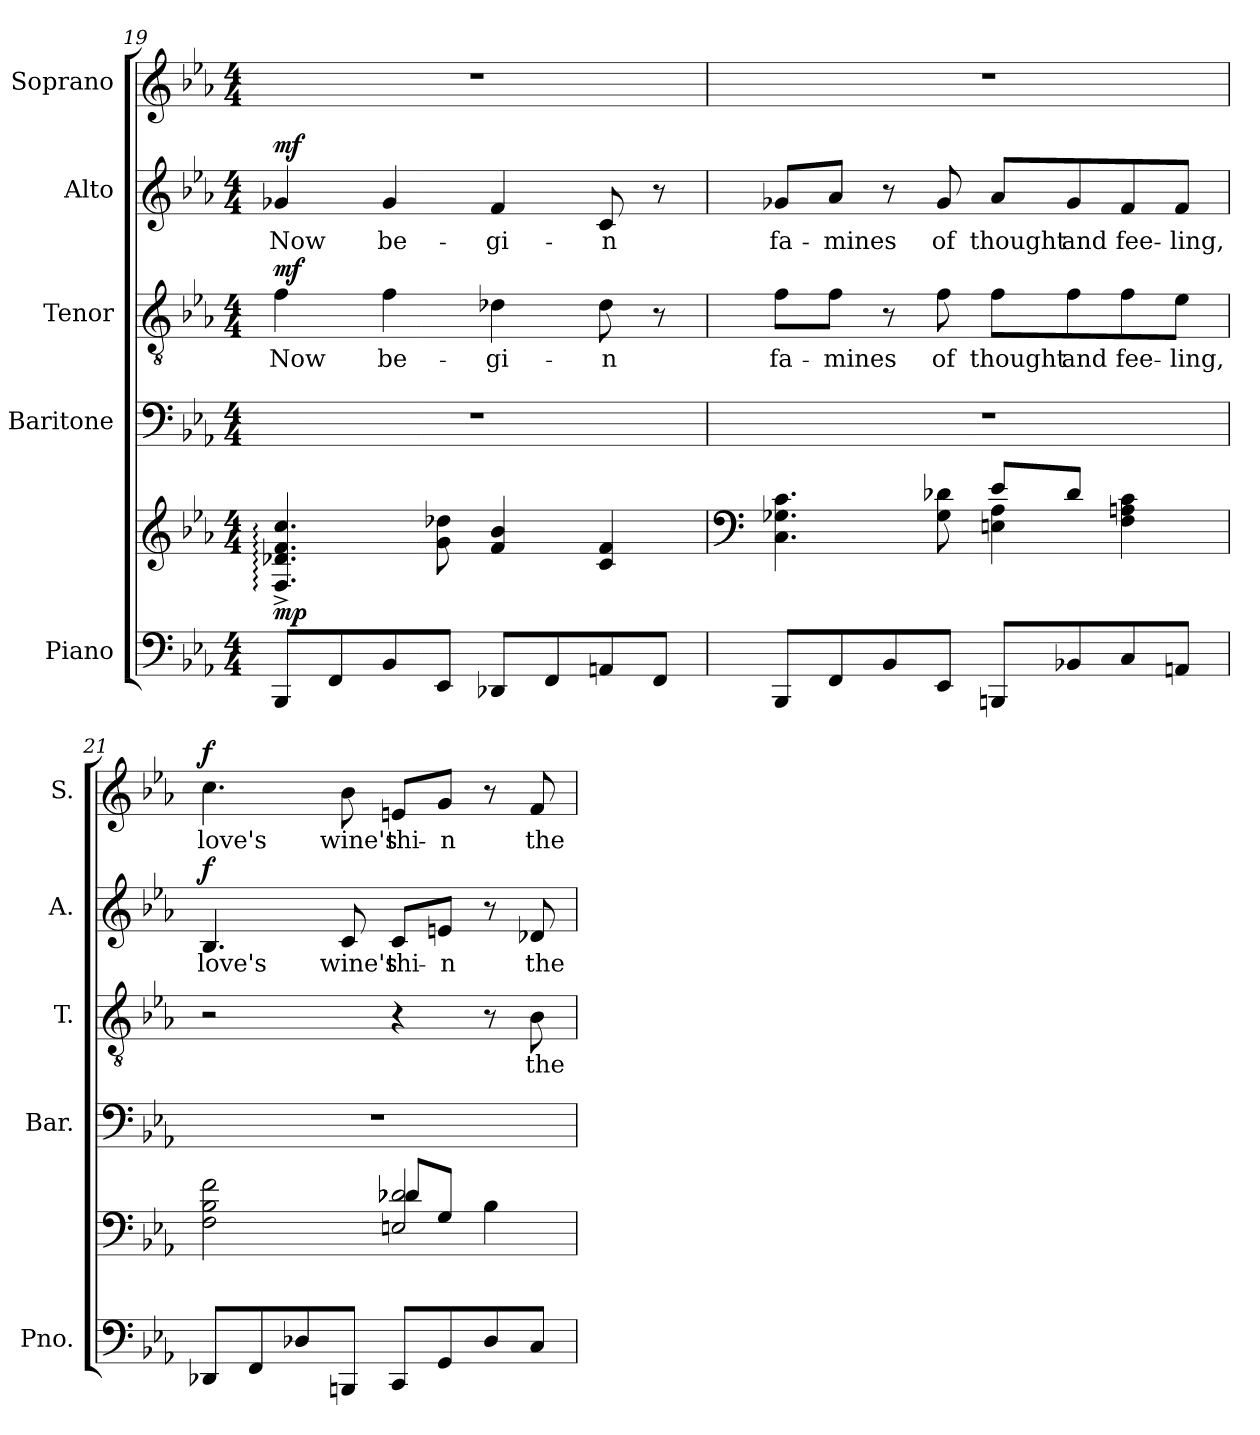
**kern	**kern	**dynam	**kern	**kern	**text	**dynam	**kern	**text	**dynam	**kern	**text	**dynam
*part5	*part5	*part5	*part4	*part3	*part3	*part3	*part2	*part2	*part2	*part1	*part1	*part1
*staff6	*staff5	*staff5/6	*staff4	*staff3	*staff3	*staff3	*staff2	*staff2	*staff2	*staff1	*staff1	*staff1
*I"Piano	*	*	*I"Baritone	*I"Tenor	*	*	*I"Alto	*	*	*I"Soprano	*	*
*I'Pno.	*	*	*I'Bar.	*I'T.	*	*	*I'A.	*	*	*I'S.	*	*
*clefF4	*clefG2	*	*clefF4	*clefGv2	*	*	*clefG2	*	*	*clefG2	*	*
*k[b-e-a-]	*k[b-e-a-]	*	*k[b-e-a-]	*k[b-e-a-]	*	*	*k[b-e-a-]	*	*	*k[b-e-a-]	*	*
*M4/4	*M4/4	*	*M4/4	*M4/4	*	*	*M4/4	*	*	*M4/4	*	*
=19	=19	=19	=19	=19	=19	=19	=19	=19	=19	=19	=19	=19
!	!	!LO:DY:b	!	!	!LO:LY:b	!LO:DY:b	!	!LO:LY:b	!LO:DY:b	!	!	!
8BBB-/L	4.F/:^ 4.d-X/:^ 4.f/:^ 4.cc/:^	mp	1r	4f\	Now	mf	4g-X/	Now	mf	1r	.	.
8FF/	.	.	.	.	.	.	.	.	.	.	.	.
!	!	!	!	!	!LO:LY:b	!	!	!LO:LY:b	!	!	!	!
8BB-/	.	.	.	4f\	be-	.	4g-/	be-	.	.	.	.
8EE-/J	8g\ 8dd-X\	.	.	.	.	.	.	.	.	.	.	.
!	!	!	!	!	!LO:LY:b	!	!	!LO:LY:b	!	!	!	!
8DD-X/L	4f/ 4b-/	.	.	4d-X\	-gi-	.	4f/	-gi-	.	.	.	.
8FF/	.	.	.	.	.	.	.	.	.	.	.	.
!	!	!	!	!	!LO:LY:b	!	!	!LO:LY:b	!	!	!	!
8AAn/	4c/ 4f/	.	.	8d-\	-n	.	8c/	-n	.	.	.	.
8FF/J	.	.	.	8r	.	.	8r	.	.	.	.	.
!!LO:LB:g=z
=20	=20	=20	=20	=20	=20	=20	=20	=20	=20	=20	=20	=20
*	*clefF4	*	*	*	*	*	*	*	*	*	*	*
*	*^	*	*	*	*	*	*	*	*	*	*	*
!	!	!	!	!	!	!LO:LY:b	!	!	!LO:LY:b	!	!	!	!
8BBB-/L	4.C\ 4.G-X\ 4.c\	2ryy	.	1r	8f\L	fa-	.	8g-X/L	fa-	.	1r	.	.
!	!	!	!	!	!	!LO:LY:b	!	!	!LO:LY:b	!	!	!	!
8FF/	.	.	.	.	8f\J	-mines	.	8a-/J	-mines	.	.	.	.
8BB-/	.	.	.	.	8r	.	.	8r	.	.	.	.	.
!	!	!	!	!	!	!LO:LY:b	!	!	!LO:LY:b	!	!	!	!
8EE-/J	8G-\ 8d-X\	.	.	.	8f\	of	.	8g-/	of	.	.	.	.
!	!	!	!	!	!	!LO:LY:b	!	!	!LO:LY:b	!	!	!	!
8BBBn/L	4En\ 4A-\	8e-/L	.	.	8f\L	thought	.	8a-/L	thought	.	.	.	.
!	!	!	!	!	!	!LO:LY:b	!	!	!LO:LY:b	!	!	!	!
8BB-X/	.	8d-/J	.	.	8f\	and	.	8g-/	and	.	.	.	.
!	!	!	!	!	!	!LO:LY:b	!	!	!LO:LY:b	!	!	!	!
8C/	4F\ 4An\ 4c\	4ryy	.	.	8f\	fee-	.	8f/	fee-	.	.	.	.
!	!	!	!	!	!	!LO:LY:b	!	!	!LO:LY:b	!	!	!	!
8AAn/J	.	.	.	.	8e-\J	-ling,	.	8f/J	-ling,	.	.	.	.
=21	=21	=21	=21	=21	=21	=21	=21	=21	=21	=21	=21	=21	=21
!	!	!	!	!	!	!	!	!	!LO:LY:b	!LO:DY:b	!	!LO:LY:b	!LO:DY:b
8DD-X/L	2F\ 2B-\ 2f\	2ryy	.	1r	2r	.	.	4.B-/	love's	f	4.cc\	love's	f
8FF/	.	.	.	.	.	.	.	.	.	.	.	.	.
8D-X/	.	.	.	.	.	.	.	.	.	.	.	.	.
!	!	!	!	!	!	!	!	!	!LO:LY:b	!	!	!LO:LY:b	!
8BBBn/J	.	.	.	.	.	.	.	8c/	wine's	.	8b-\	wine's	.
!	!	!	!	!	!	!	!	!	!LO:LY:b	!	!	!LO:LY:b	!
8CC/L	2En/ 2d-X/	8d-/L	.	.	4r	.	.	8c/L	thi-	.	8en/L	thi-	.
!	!	!	!	!	!	!	!	!	!LO:LY:b	!	!	!LO:LY:b	!
8GG/	.	8G/J	.	.	.	.	.	8en/J	-n	.	8g/J	-n	.
8D-/	.	4B-\	.	.	8r	.	.	8r	.	.	8r	.	.
!	!	!	!	!	!	!LO:LY:b	!	!	!LO:LY:b	!	!	!LO:LY:b	!
8C/J	.	.	.	.	8B-\	the	.	8d-X/	the	.	8f/	the	.
*	*v	*v	*	*	*	*	*	*	*	*	*	*	*
=	=	=	=	=	=	=	=	=	=	=	=	=
*-	*-	*-	*-	*-	*-	*-	*-	*-	*-	*-	*-	*-
